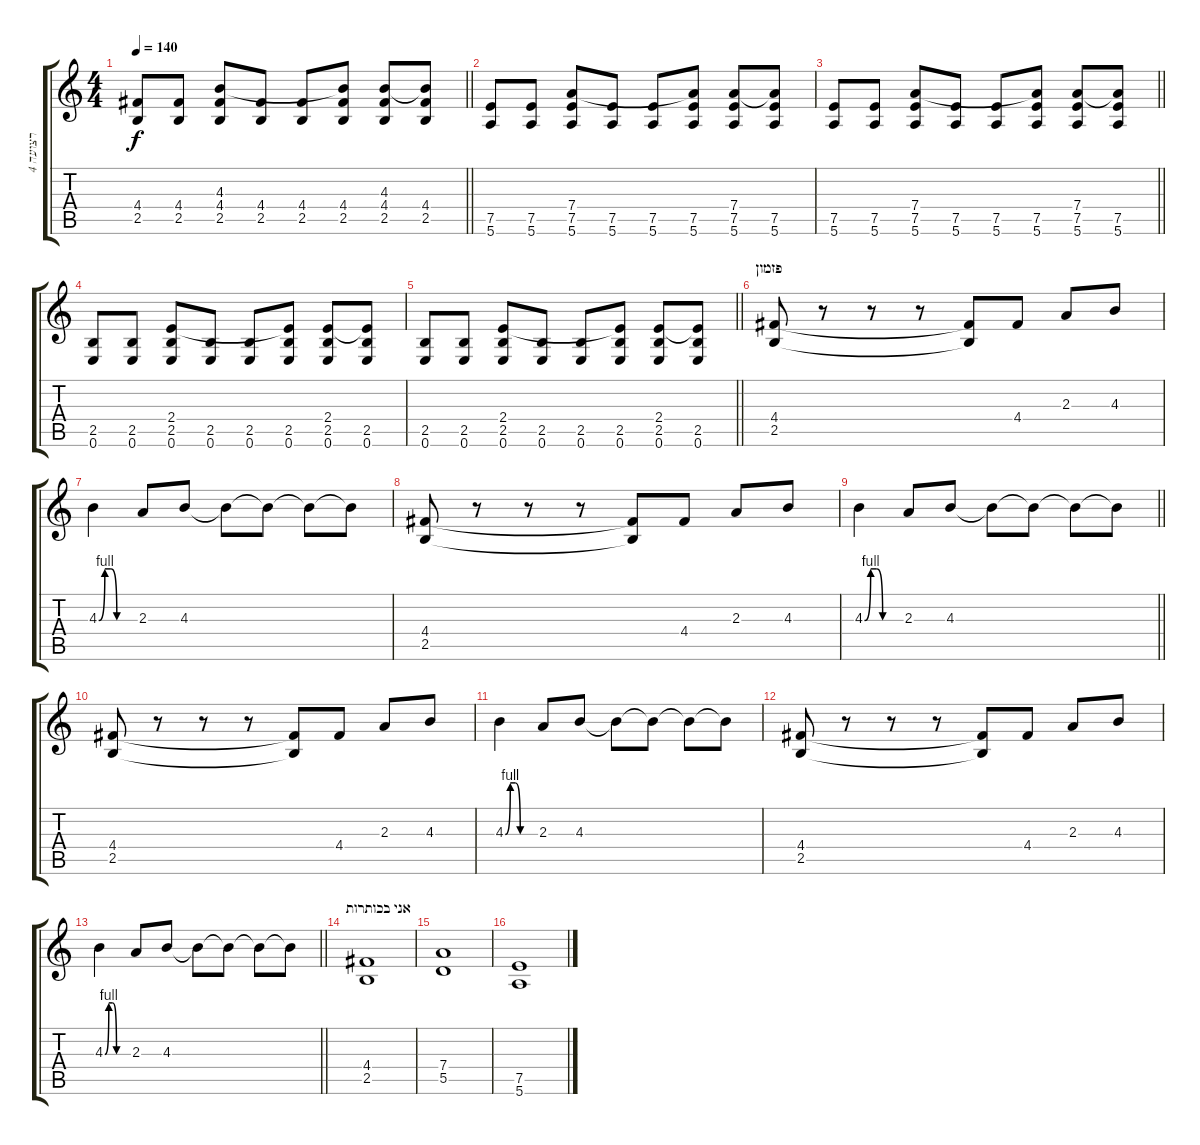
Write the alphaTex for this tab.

\track ("רצועה 4" "רצועה 4") {instrument distortionguitar}
\staff {score tabs}
\tuning (E4 B3 G3 D3 A2 E2) {hide}
\ts (4 4)
\tempo 140
\clef g2
\barLineRight lightlight
\ks c
(4.4 2.5).8{dy f} (4.4 2.5).8 (4.3 4.4 2.5).8 (4.4 2.5).8 (4.4 2.5).8 (4.3{t} 4.4 2.5).8 (4.3 4.4 2.5).8 (4.3{t} 4.4 2.5).8 |
(7.5 5.6).8 (7.5 5.6).8 (7.4 7.5 5.6).8 (7.5 5.6).8 (7.5 5.6).8 (7.4{t} 7.5 5.6).8 (7.4 7.5 5.6).8 (7.4{t} 7.5 5.6).8 |
\barLineRight lightlight
(7.5 5.6).8 (7.5 5.6).8 (7.4 7.5 5.6).8 (7.5 5.6).8 (7.5 5.6).8 (7.4{t} 7.5 5.6).8 (7.4 7.5 5.6).8 (7.4{t} 7.5 5.6).8 |
(2.5 0.6).8 (2.5 0.6).8 (2.4 2.5 0.6).8 (2.5 0.6).8 (2.5 0.6).8 (2.4{t} 2.5 0.6).8 (2.4 2.5 0.6).8 (2.4{t} 2.5 0.6).8 |
\barLineRight lightlight
(2.5 0.6).8 (2.5 0.6).8 (2.4 2.5 0.6).8 (2.5 0.6).8 (2.5 0.6).8 (2.4{t} 2.5 0.6).8 (2.4 2.5 0.6).8 (2.4{t} 2.5 0.6).8 |
\section ("" "פזמון")
(4.4 2.5).8 r.8 r.8 r.8 (4.4{t} 2.5{t}).8 4.4.8 2.3.8 4.3.8 |
4.3{be (custom 0 0 10 4 20 4 30 0 60 0)}.4 2.3.8 4.3.8 4.3{t}.8 4.3{t}.8 4.3{t}.8 4.3{t}.8 |
(4.4 2.5).8 r.8 r.8 r.8 (4.4{t} 2.5{t}).8 4.4.8 2.3.8 4.3.8 |
\barLineRight lightlight
4.3{be (custom 0 0 10 4 20 4 30 0 60 0)}.4 2.3.8 4.3.8 4.3{t}.8 4.3{t}.8 4.3{t}.8 4.3{t}.8 |
(4.4 2.5).8 r.8 r.8 r.8 (4.4{t} 2.5{t}).8 4.4.8 2.3.8 4.3.8 |
4.3{be (custom 0 0 10 4 20 4 30 0 60 0)}.4 2.3.8 4.3.8 4.3{t}.8 4.3{t}.8 4.3{t}.8 4.3{t}.8 |
(4.4 2.5).8 r.8 r.8 r.8 (4.4{t} 2.5{t}).8 4.4.8 2.3.8 4.3.8 |
\barLineRight lightlight
4.3{be (custom 0 0 10 4 20 4 30 0 60 0)}.4 2.3.8 4.3.8 4.3{t}.8 4.3{t}.8 4.3{t}.8 4.3{t}.8 |
\section ("" "אני בכותרות")
(4.4 2.5).1 |
(7.4 5.5).1 |
(7.5 5.6).1
